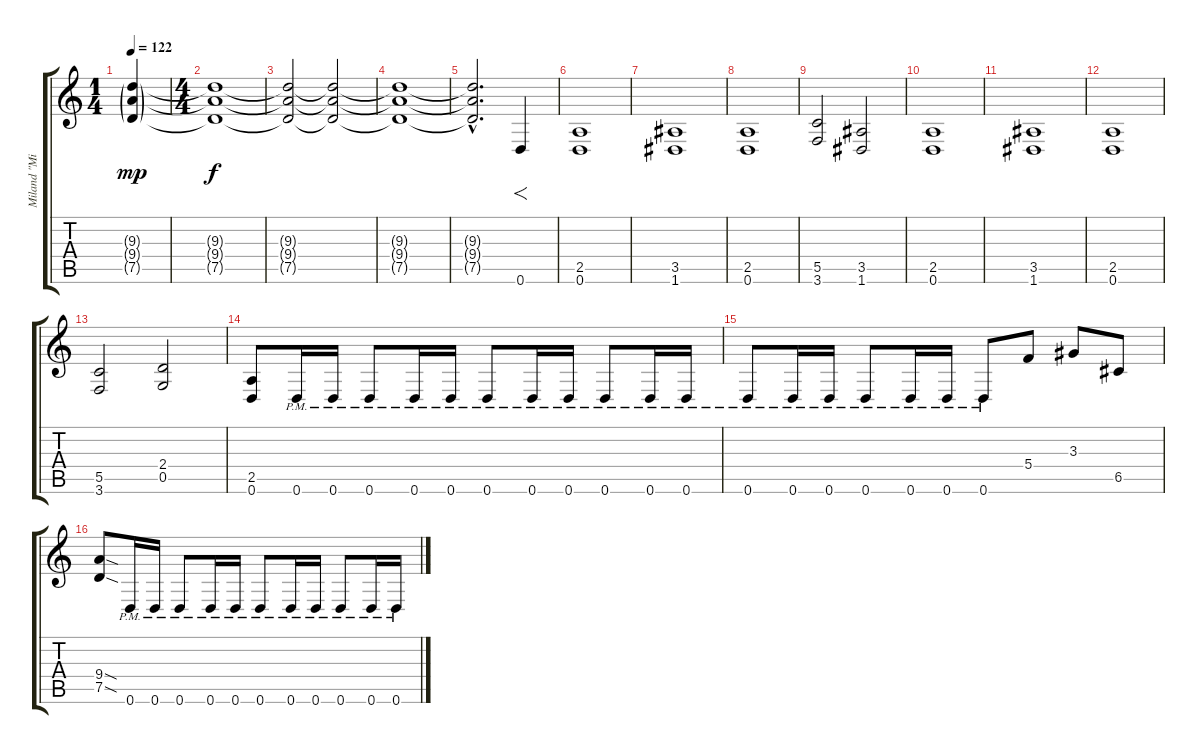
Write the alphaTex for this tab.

\track ("Miland \"Mille\" Petrozza Guitar + Vocals" "Miland \"Mi") {instrument distortionguitar}
\staff {score tabs}
\tuning (D4 A3 F3 C3 G2 D2) {hide}
\ts (1 4)
\tempo 122
\clef g2
\ks c
(9.3{g} 9.4{g} 7.5{g}).4{dy mp volume 0 instrument distortionguitar} |
\ts (4 4)
(9.3{t} 9.4{t} 7.5{t}).1{dy f} |
(9.3{t} 9.4{t} 7.5{t}).2 (9.3{t} 9.4{t} 7.5{t}).2 |
(9.3{t} 9.4{t} 7.5{t}).1 |
(9.3{hac t} 9.4{hac t} 7.5{hac t}).2{d} 0.6.4{f volume 15} |
(2.5 0.6).1 |
(3.5 1.6).1 |
(2.5 0.6).1 |
(5.5 3.6).2 (3.5 1.6).2 |
(2.5 0.6).1 |
(3.5 1.6).1 |
(2.5 0.6).1 |
(5.5 3.6).2 (2.4 0.5).2 |
(2.5 0.6).8 0.6{pm}.16 0.6{pm}.16 0.6{pm}.8 0.6{pm}.16 0.6{pm}.16 0.6{pm}.8 0.6{pm}.16 0.6{pm}.16 0.6{pm}.8 0.6{pm}.16 0.6{pm}.16 |
0.6{pm}.8 0.6{pm}.16 0.6{pm}.16 0.6{pm}.8 0.6{pm}.16 0.6{pm}.16 0.6{pm}.8 5.4.8 3.3.8 6.5.8 |
(9.4{sod} 7.5{sod}).8 0.6{pm}.16 0.6{pm}.16 0.6{pm}.8 0.6{pm}.16 0.6{pm}.16 0.6{pm}.8 0.6{pm}.16 0.6{pm}.16 0.6{pm}.8 0.6{pm}.16 0.6{pm}.16
